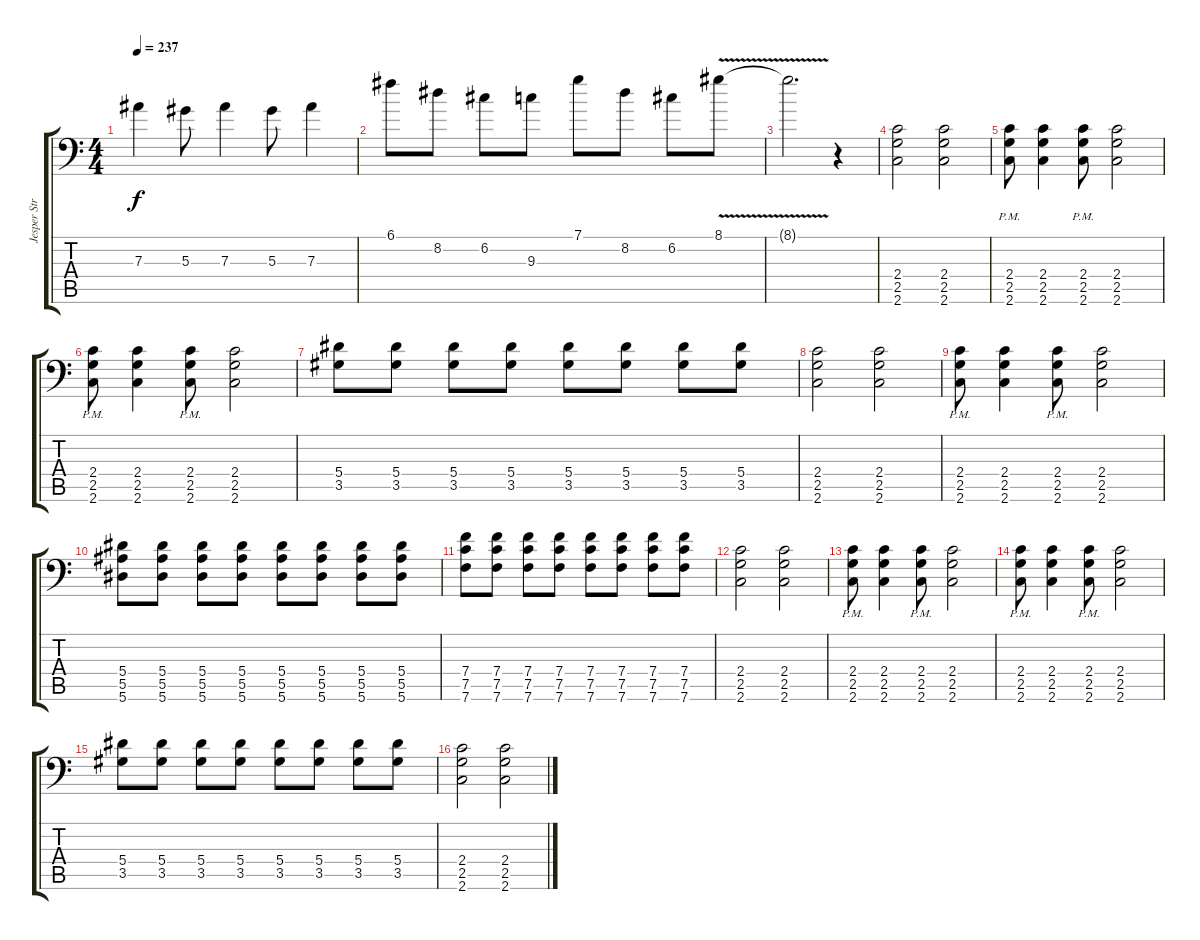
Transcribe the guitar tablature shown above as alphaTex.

\track ("Jesper Strömblad" "Jesper Str") {instrument distortionguitar}
\staff {score tabs}
\tuning (C4 G3 Eb3 Bb2 F2 Bb1) {hide}
\ts (4 4)
\tempo 237
\clef f4
\ks c
7.3.4{dy f} 5.3.8 7.3.4 5.3.8 7.3.4 |
6.1.8 8.2.8 6.2.8 9.3.8 7.1.8 8.2.8 6.2.8 8.1{v}.8 |
8.1{t}.2{d} r.4 |
(2.4 2.5 2.6).2 (2.4 2.5 2.6).2 |
(2.4{pm} 2.5{pm} 2.6{pm}).8 (2.4 2.5 2.6).4 (2.4{pm} 2.5{pm} 2.6{pm}).8 (2.4 2.5 2.6).2 |
(2.4{pm} 2.5{pm} 2.6{pm}).8 (2.4 2.5 2.6).4 (2.4{pm} 2.5{pm} 2.6{pm}).8 (2.4 2.5 2.6).2 |
(5.4 3.5).8 (5.4 3.5).8 (5.4 3.5).8 (5.4 3.5).8 (5.4 3.5).8 (5.4 3.5).8 (5.4 3.5).8 (5.4 3.5).8 |
(2.4 2.5 2.6).2 (2.4 2.5 2.6).2 |
(2.4{pm} 2.5{pm} 2.6{pm}).8 (2.4 2.5 2.6).4 (2.4{pm} 2.5{pm} 2.6{pm}).8 (2.4 2.5 2.6).2 |
(5.4 5.5 5.6).8 (5.4 5.5 5.6).8 (5.4 5.5 5.6).8 (5.4 5.5 5.6).8 (5.4 5.5 5.6).8 (5.4 5.5 5.6).8 (5.4 5.5 5.6).8 (5.4 5.5 5.6).8 |
(7.4 7.5 7.6).8 (7.4 7.5 7.6).8 (7.4 7.5 7.6).8 (7.4 7.5 7.6).8 (7.4 7.5 7.6).8 (7.4 7.5 7.6).8 (7.4 7.5 7.6).8 (7.4 7.5 7.6).8 |
(2.4 2.5 2.6).2 (2.4 2.5 2.6).2 |
(2.4{pm} 2.5{pm} 2.6{pm}).8 (2.4 2.5 2.6).4 (2.4{pm} 2.5{pm} 2.6{pm}).8 (2.4 2.5 2.6).2 |
(2.4{pm} 2.5{pm} 2.6{pm}).8 (2.4 2.5 2.6).4 (2.4{pm} 2.5{pm} 2.6{pm}).8 (2.4 2.5 2.6).2 |
(5.4 3.5).8 (5.4 3.5).8 (5.4 3.5).8 (5.4 3.5).8 (5.4 3.5).8 (5.4 3.5).8 (5.4 3.5).8 (5.4 3.5).8 |
(2.4 2.5 2.6).2 (2.4 2.5 2.6).2
